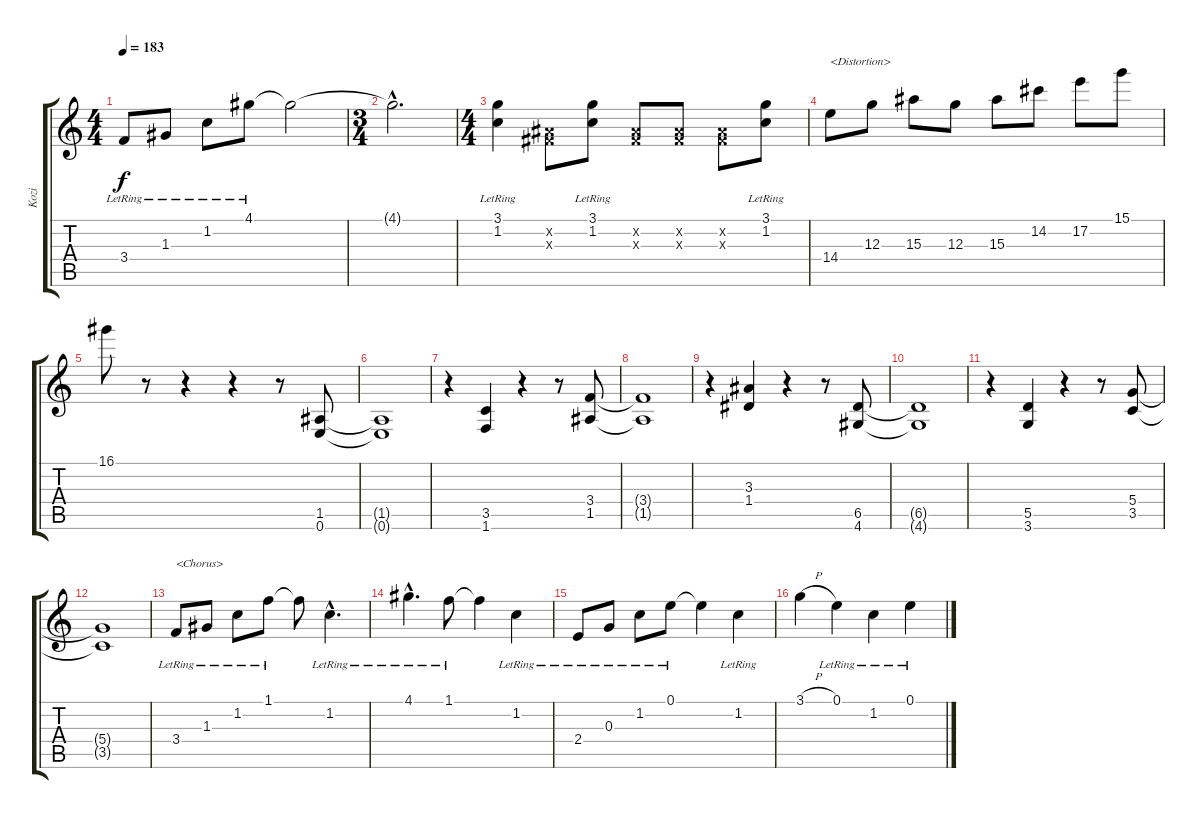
\track ("Kozi" "Kozi") {instrument distortionguitar}
\staff {score tabs}
\tuning (E4 B3 G3 D3 A2 E2) {hide}
\ts (4 4)
\tempo 183
\clef g2
\ks c
3.4{lr}.8{dy f} 1.3{lr}.8 1.2{lr}.8 4.1{lr}.8 4.1{t}.2 |
\ts (3 4)
4.1{hac t}.2{d} |
\ts (4 4)
(3.1{lr} 1.2{lr}).4 (-1.2{x} -1.3{x}).8 (3.1{lr} 1.2{lr}).8 (-1.2{x} -1.3{x}).8 (-1.2{x} -1.3{x}).8 (-1.2{x} -1.3{x}).8 (3.1{lr} 1.2{lr}).8 |
14.4.8{txt "<Distortion>" instrument distortionguitar} 12.3.8 15.3.8 12.3.8 15.3.8 14.2.8 17.2.8 15.1.8 |
16.1.8 r.8 r.4 r.4 r.8 (1.5 0.6).8 |
(1.5{t} 0.6{t}).1 |
r.4 (3.5 1.6).4 r.4 r.8 (3.4 1.5).8 |
(3.4{t} 1.5{t}).1 |
r.4 (3.3 1.4).4 r.4 r.8 (6.5 4.6).8 |
(6.5{t} 4.6{t}).1 |
r.4 (5.5 3.6).4 r.4 r.8 (5.4 3.5).8 |
(5.4{t} 3.5{t}).1 |
3.4{lr}.8{txt "<Chorus>" instrument electricguitarclean} 1.3{lr}.8 1.2{lr}.8 1.1{lr}.8 1.1{t}.8 1.2{hac lr}.4{d} |
4.1{hac lr}.4{d} 1.1{lr}.8 1.1{t}.4 1.2{lr}.4 |
2.4{lr}.8 0.3{lr}.8 1.2{lr}.8 0.1{lr}.8 0.1{t}.4 1.2{lr}.4 |
3.1{h}.4 0.1{lr}.4 1.2{lr}.4 0.1{lr}.4
